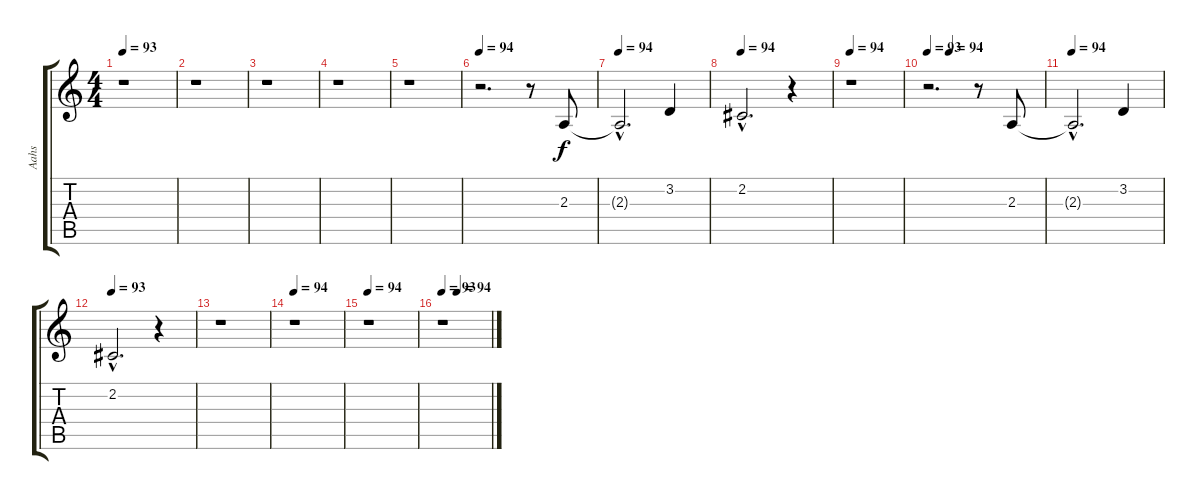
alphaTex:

\track ("Aahs" "Aahs") {instrument woodblock}
\staff {score tabs}
\tuning (E4 B3 G3 D3 A2 E2) {hide}
\ts (4 4)
\tempo 93
\clef g2
\ks c
r.1{dy f} |
r.1 |
r.1 |
r.1 |
r.1 |
\tempo 94
r.2{d} r.8 2.3.8 |
\tempo 94
2.3{hac t}.2{d} 3.2.4 |
\tempo 94
2.2{hac}.2{d} r.4 |
\tempo 94
r.1 |
\tempo 93
\tempo (94 0.1875)
r.2{d} r.8 2.3.8 |
\tempo 94
2.3{hac t}.2{d} 3.2.4 |
\tempo 93
2.2{hac}.2{d} r.4 |
r.1 |
\tempo 94
r.1 |
\tempo 94
r.1 |
\tempo 93
\tempo (94 0.3125)
r.1
